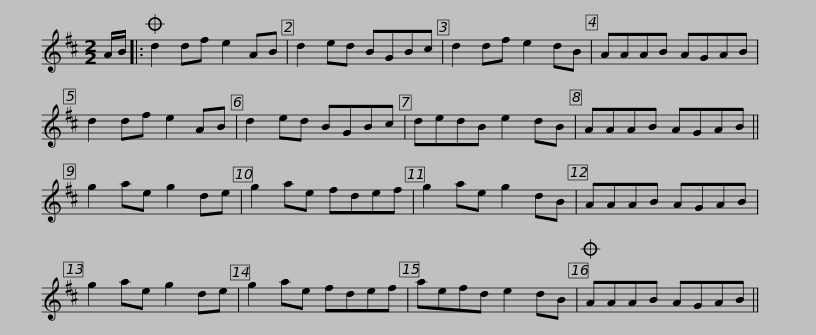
X:1
L:1/8
M:2/2
I:linebreak $
K:D
V:1 treble
V:1
 A/B/ |:O d2 df e2 AB | d2 ed BGBc | d2 df e2 dB | AAAB AGAB | %5
 d2 df e2 AB | d2 ed BGBc |$ dedB e2 dB | AAAB AGAB || g2 ae g2 de | %10
 g2 ae fdef | g2 ae g2 dB | AAAB AGAB |$ g2 ae g2 de | g2 ae fdef | %15
 aefd e2 dB |O AAAB AGAB || %17
